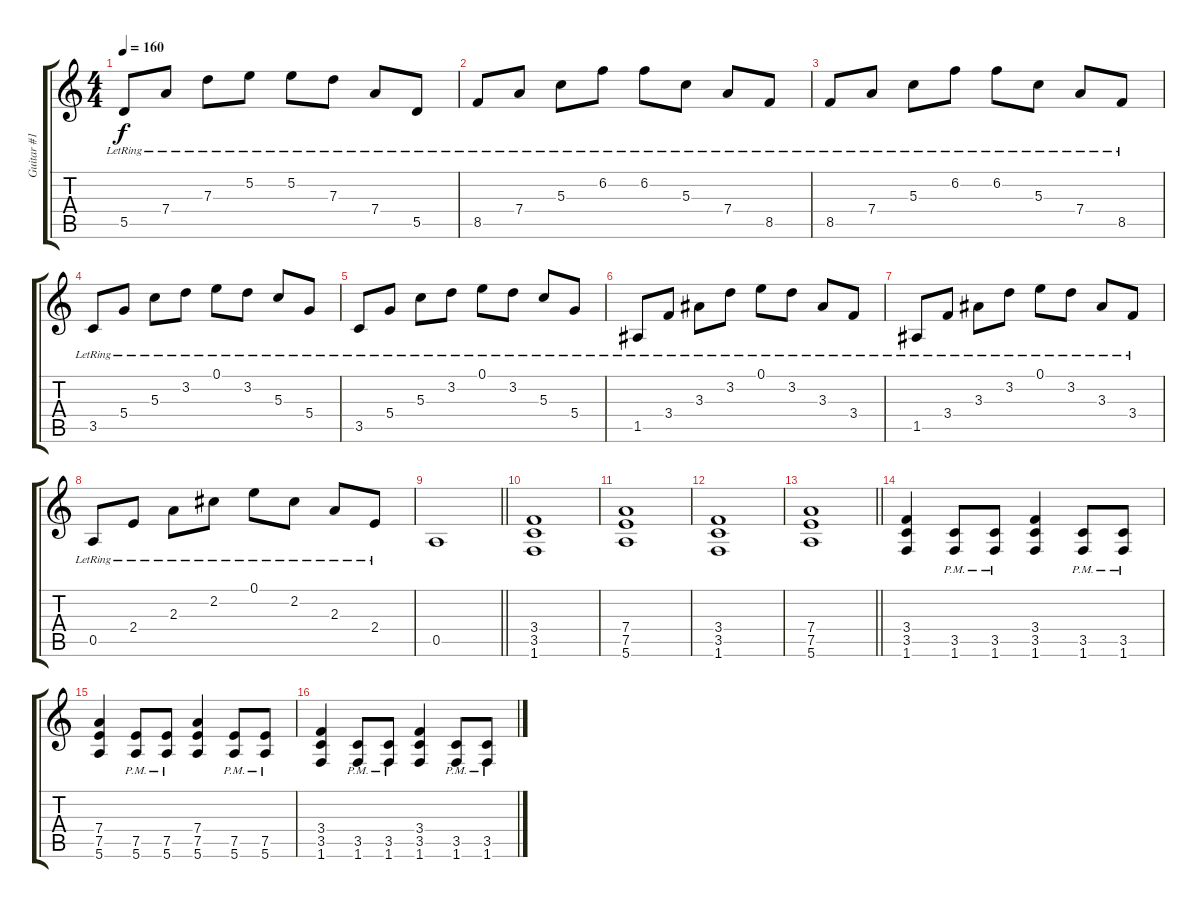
\track ("Guitar #1" "Guitar #1") {instrument distortionguitar}
\staff {score tabs}
\tuning (E4 B3 G3 D3 A2 E2) {hide}
\ts (4 4)
\tempo 160
\clef g2
\ks c
5.5{lr}.8{dy f} 7.4{lr}.8 7.3{lr}.8 5.2{lr}.8 5.2{lr}.8 7.3{lr}.8 7.4{lr}.8 5.5{lr}.8 |
8.5{lr}.8 7.4{lr}.8 5.3{lr}.8 6.2{lr}.8 6.2{lr}.8 5.3{lr}.8 7.4{lr}.8 8.5{lr}.8 |
8.5{lr}.8 7.4{lr}.8 5.3{lr}.8 6.2{lr}.8 6.2{lr}.8 5.3{lr}.8 7.4{lr}.8 8.5{lr}.8 |
3.5{lr}.8 5.4{lr}.8 5.3{lr}.8 3.2{lr}.8 0.1{lr}.8 3.2{lr}.8 5.3{lr}.8 5.4{lr}.8 |
3.5{lr}.8 5.4{lr}.8 5.3{lr}.8 3.2{lr}.8 0.1{lr}.8 3.2{lr}.8 5.3{lr}.8 5.4{lr}.8 |
1.5{lr}.8 3.4{lr}.8 3.3{lr}.8 3.2{lr}.8 0.1{lr}.8 3.2{lr}.8 3.3{lr}.8 3.4{lr}.8 |
1.5{lr}.8 3.4{lr}.8 3.3{lr}.8 3.2{lr}.8 0.1{lr}.8 3.2{lr}.8 3.3{lr}.8 3.4{lr}.8 |
0.5{lr}.8 2.4{lr}.8 2.3{lr}.8 2.2{lr}.8 0.1{lr}.8 2.2{lr}.8 2.3{lr}.8 2.4{lr}.8 |
\barLineRight lightlight
0.5.1 |
\section ("" "")
(3.4 3.5 1.6).1{instrument distortionguitar} |
(7.4 7.5 5.6).1 |
(3.4 3.5 1.6).1 |
\barLineRight lightlight
(7.4 7.5 5.6).1 |
\section ("" "")
(3.4 3.5 1.6).4 (3.5{pm} 1.6{pm}).8 (3.5{pm} 1.6{pm}).8 (3.4 3.5 1.6).4 (3.5{pm} 1.6{pm}).8 (3.5{pm} 1.6{pm}).8 |
(7.4 7.5 5.6).4 (7.5{pm} 5.6{pm}).8 (7.5{pm} 5.6{pm}).8 (7.4 7.5 5.6).4 (7.5{pm} 5.6{pm}).8 (7.5{pm} 5.6{pm}).8 |
(3.4 3.5 1.6).4 (3.5{pm} 1.6{pm}).8 (3.5{pm} 1.6{pm}).8 (3.4 3.5 1.6).4 (3.5{pm} 1.6{pm}).8 (3.5{pm} 1.6{pm}).8
